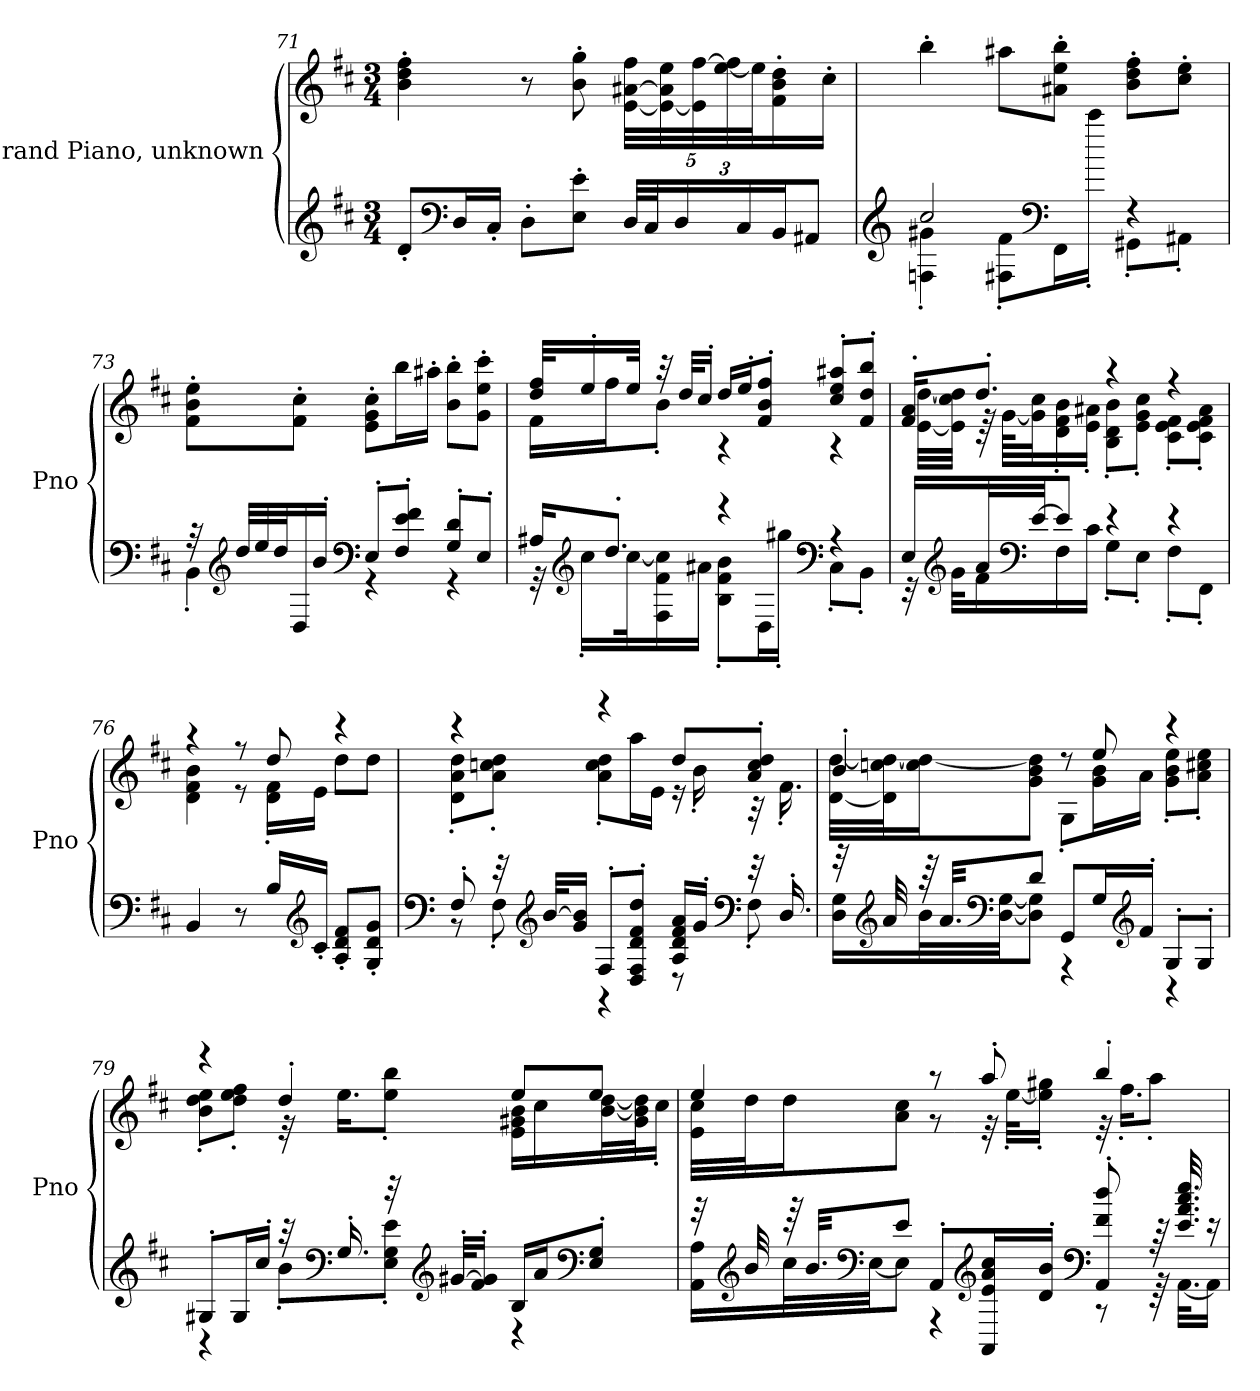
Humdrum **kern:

**kern	**kern
*part1	*part1
*staff2	*staff1
*I"Grand Piano, unknown	*
*I'Pno	*
*clefG2	*clefG2
*k[f#c#]	*k[f#c#]
*M3/4	*M3/4
=71	=71
8d'/L	4b\' 4dd\' 4ff#\'
*clefF4	*
16D/L	.
16C#'/JJ	.
8D'\L	8r
8E\' 8e\'J	8b\' 8gg\'
*Xbrackettup	*Xbrackettup
48D/LLL	[40e\ [40a#X\ 40ff#\LLL
48C#/J	.
.	40e\_ 40a#\] 40ee\
24D/	.
.	40e\] [40ff#\
.	[40ee\ 40ff#\]
24C#/	.
.	40ee\J]
24BB/J	16f#\' 16b\' 16dd\'
12AA#X/J	.
.	16cc#'\JJ
!!LO:LB:g=z
=72	=72
*clefG2	*
*^	*
2cc#/	4Fn\' 4g#X\'	4bb'\
.	8F#X\' 8f#\'L	8aa#X\L
*clefF4	*	*
.	16FF#\L	8a#X\' 8ee\' 8bb\'J
.	16ccc#'\JJ	.
4r	8GG#X'\L	8b\' 8dd\' 8ff#\'L
.	8AA#X'\J	8cc#\' 8ee\'J
=73	=73	=73
32r	4BB'\	8f#\' 8b\' 8ee\'L
*clefG2	*	*
32dd/LLL	.	.
32ee/	.	.
32dd/J	.	.
16D/	.	8f#\' 8cc#\'J
16b'/JJ	.	.
*clefF4	*	*
8E'/L	4r	8e\' 8g\' 8cc#\'L
8F#/' 8e/' 8f#/'J	.	16bb\L
.	.	16aa#X'\JJ
8G/' 8d/'L	4r	8b\' 8bb\'L
8E'/J	.	8g\' 8ee\' 8ccc#\'J
=74	=74	=74
*	*	*^
16A#X/KL	32r	32dd/ 32ff#/KLL	16f#\LL
*clefG2	*	*	*
.	16cc#'\LL	16ee'/	.
8.dd'/J	.	.	16ff#\J
.	[32cc#\K	32ee/JJk	.
.	16F#\ 16f#\ 16cc#\]	32r	8b'\J
.	.	32dd/KLL	.
.	16a#X\JJ	16cc#'/JJ	.
4r	8B\' 8f#\' 8b\'L	16dd/LL	4r
.	.	16ee'/J	.
.	16D\L	8f#/' 8b/' 8ff#/'J	.
.	16gg#X'\JJ	.	.
*clefF4	*	*	*
4r	8C#'\L	8cc#/' 8ee/' 8aa#X/'L	4r
.	8BB'\J	8f#/' 8dd/' 8bb/'J	.
!!LO:LB:g=z	!!
=75	=75	=75	=75
16E/LL	32r	16f#/' 16a/'KL	[32e\ [32dd\LLL
*clefG2	*	*	*
.	32g\KLL	.	32e\] 32cc#\ 32dd\]JJJ
32a/L	16f#\	8.dd'/J	64r
.	.	.	[64g\KLLL
*clefF4	*	*	*
[32e/JJ	.	.	32g\] 32cc#\J
8e/J]	16F#\	.	16d\' 16f#\' 16b\'
.	16c#\JJ	.	16e\' 16a#X\'JJ
4r	8G'\L	4r	8B\' 8d\' 8b\'L
.	8E'\J	.	8e\' 8g\' 8cc#\'J
4r	8F#'\L	4r	8c#\' 8e\' 8f#\'L
.	8FF#'\J	.	8c#\' 8e\' 8f#\' 8a#\'J
*v	*v	*	*
=76	=76	=76
4BB/	4r	4d\ 4f#\ 4b\
8r	8r	8r
16B/LL	8dd/	16d\' 16f#\'LL
*clefG2	*	*
16c#'/JJ	.	16e\JJ
8A/' 8d/' 8f#/'L	4r	8dd\L
8G/' 8d/' 8g/'J	.	8dd\J
=77	=77	=77
*clefF4	*	*
*^	*	*
8F#'/	8r	4r	8d\' 8a\' 8dd\'L
32r	8F#'\	.	8a\' 8ccn\' 8dd\'J
*clefG2	*	*	*
[32b/KLL	.	.	.
16g/ 16b/]JJ	.	.	.
8F#'/L	4r	4r	8a\' 8cc\' 8dd\'L
8D/' 8F#/' 8d/' 8f#/' 8dd/'J	.	.	16aa\L
.	.	.	16e\JJ
16A/ 16d/ 16f#/ 16a/LL	8r	8dd/L	16r
16g'/JJ	.	.	16b'\
*clefF4	*	*	*
32r	8F#'\	8a/' 8cc/' 8dd/'J	32r
16.D'/	.	.	16.f#'\
!!LO:LB:g=z	!!
=78	=78	=78	=78
32r	16D\ 16G\LL	4b'/	[32d\ [32dd\LLL
*clefG2	*	*	*
32a/	.	.	32d\] 32ccn\ 32dd\_J
64r	32b\L	.	16cc\ 16dd\_J
32.a/KKL	.	.	.
*clefF4	*	*	*
.	[32D\ [32G\JJ	.	.
8d/J	8D\] 8G\]J	.	8g\ 8b\ 8dd\]J
8GG/L	4r	8r	8G'\L
16G/L	.	8ee/	16g\ 16b\L
*clefG2	*	*	*
16f#'/JJ	.	.	16a\JJ
8G'/L	4r	4r	8g\' 8b\' 8ee\'L
8G'/J	.	.	8a\' 8cc#X\' 8ee\'J
=79	=79	=79	=79
8G#X'/L	4r	4r	8b\' 8dd\' 8ee\'L
16G#/L	.	.	8dd\' 8ee\' 8ff#\'J
16cc#'/JJ	.	.	.
32r	8b'\L	4dd'/	32r
*clefF4	*	*	*
16.G#'/	.	.	16.ee\KL
32r	8E\' 8G#\' 8e\'J	.	8ee\' 8bb\'J
*clefG2	*	*	*
[32g#X'/KLL	.	.	.
16f#/' 16g#/]'JJ	.	.	.
16B/LL	4r	8ee/L	16e\ 16g#X\ 16b\LL
16a/J	.	.	16cc#\
*clefF4	*	*	*
8E/' 8G#/'J	.	8ee/J	[32b\ [32dd\L
.	.	.	32g#\ 32b\] 32dd\]J
.	.	.	16cc#'\JJ
!!LO:LB:g=z	!!
=80	=80	=80	=80
32r	16AA\ 16A\LL	4ee/	32e\ 32cc#\LLL
*clefG2	*	*	*
32b/	.	.	32dd\J
64r	32cc#\L	.	16dd\J
32.b/KKL	.	.	.
*clefF4	*	*	*
.	[32E\JJ	.	.
8e/J	8E\J]	.	8a\ 8cc#\J
8AA'/L	4r	8r	8r
*clefG2	*	*	*
16AA/ 16e/ 16a/ 16cc#/L	.	8aa'/	32r
.	.	.	[32ee'\KLL
16d/' 16b/'JJ	.	.	16ee\]' 16gg#X\'JJ
*clefF4	*	*	*
8AA/' 8f#/' 8dd/'	8r	4bb'/	32r
.	.	.	16.ff#'\KL
64r	64r	.	8aa'\J
32.e/ 32.a/ 32.cc#/ 32.ee/	[32.AA\KLL	.	.
16r	16AA\JJ]	.	.
*v	*v	*	*
*	*v	*v
=	=
*-	*-
